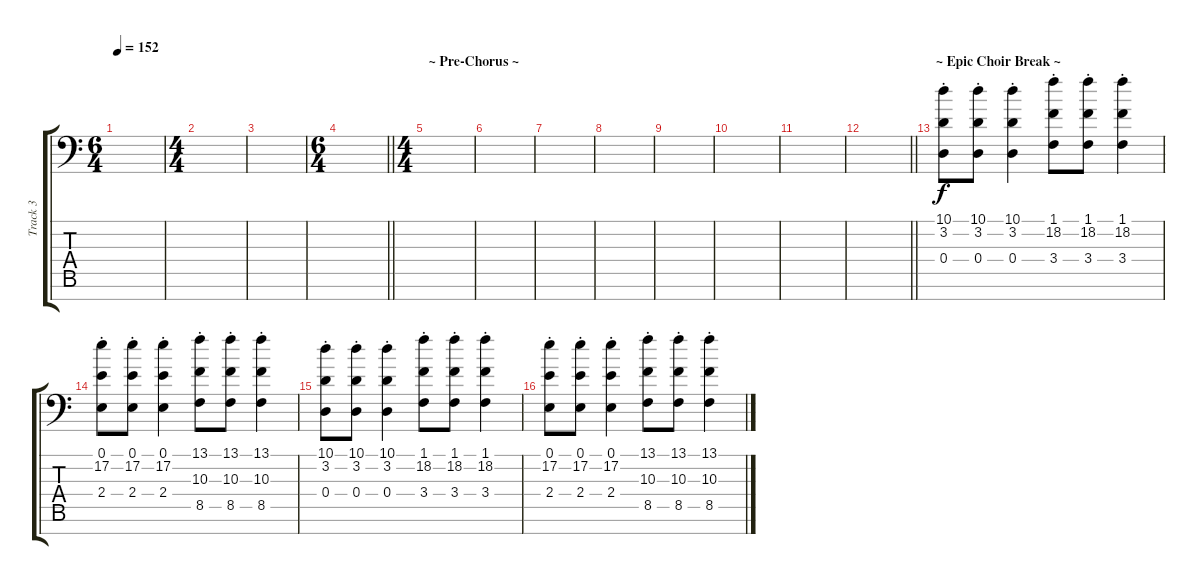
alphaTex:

\track ("Track 3" "Track 3") {instrument brasssection}
\staff {score tabs}
\tuning (E4 B3 G3 D3 A2 E2 A1) {hide}
\ts (6 4)
\tempo 152
\clef f4
\ks c
|
\ts (4 4)
|
|
\ts (6 4)
\barLineRight lightlight
|
\ts (4 4)
\section ("" "~ Pre-Chorus ~")
|
|
|
|
|
|
|
\barLineRight lightlight
|
\section ("" "~ Epic Choir Break ~")
(10.1{st} 3.2{st} 0.4{st}).8 (10.1{st} 3.2{st} 0.4{st}).8 (10.1{st} 3.2{st} 0.4{st}).4 (1.1{st} 18.2{st} 3.4{st}).8 (1.1{st} 18.2{st} 3.4{st}).8 (1.1{st} 18.2{st} 3.4{st}).4 |
(0.1{st} 17.2{st} 2.4{st}).8 (0.1{st} 17.2{st} 2.4{st}).8 (0.1{st} 17.2{st} 2.4{st}).4 (13.1{st} 10.3{st} 8.5{st}).8 (13.1{st} 10.3{st} 8.5{st}).8 (13.1{st} 10.3{st} 8.5{st}).4 |
(10.1{st} 3.2{st} 0.4{st}).8 (10.1{st} 3.2{st} 0.4{st}).8 (10.1{st} 3.2{st} 0.4{st}).4 (1.1{st} 18.2{st} 3.4{st}).8 (1.1{st} 18.2{st} 3.4{st}).8 (1.1{st} 18.2{st} 3.4{st}).4 |
(0.1{st} 17.2{st} 2.4{st}).8 (0.1{st} 17.2{st} 2.4{st}).8 (0.1{st} 17.2{st} 2.4{st}).4 (13.1{st} 10.3{st} 8.5{st}).8 (13.1{st} 10.3{st} 8.5{st}).8 (13.1{st} 10.3{st} 8.5{st}).4
